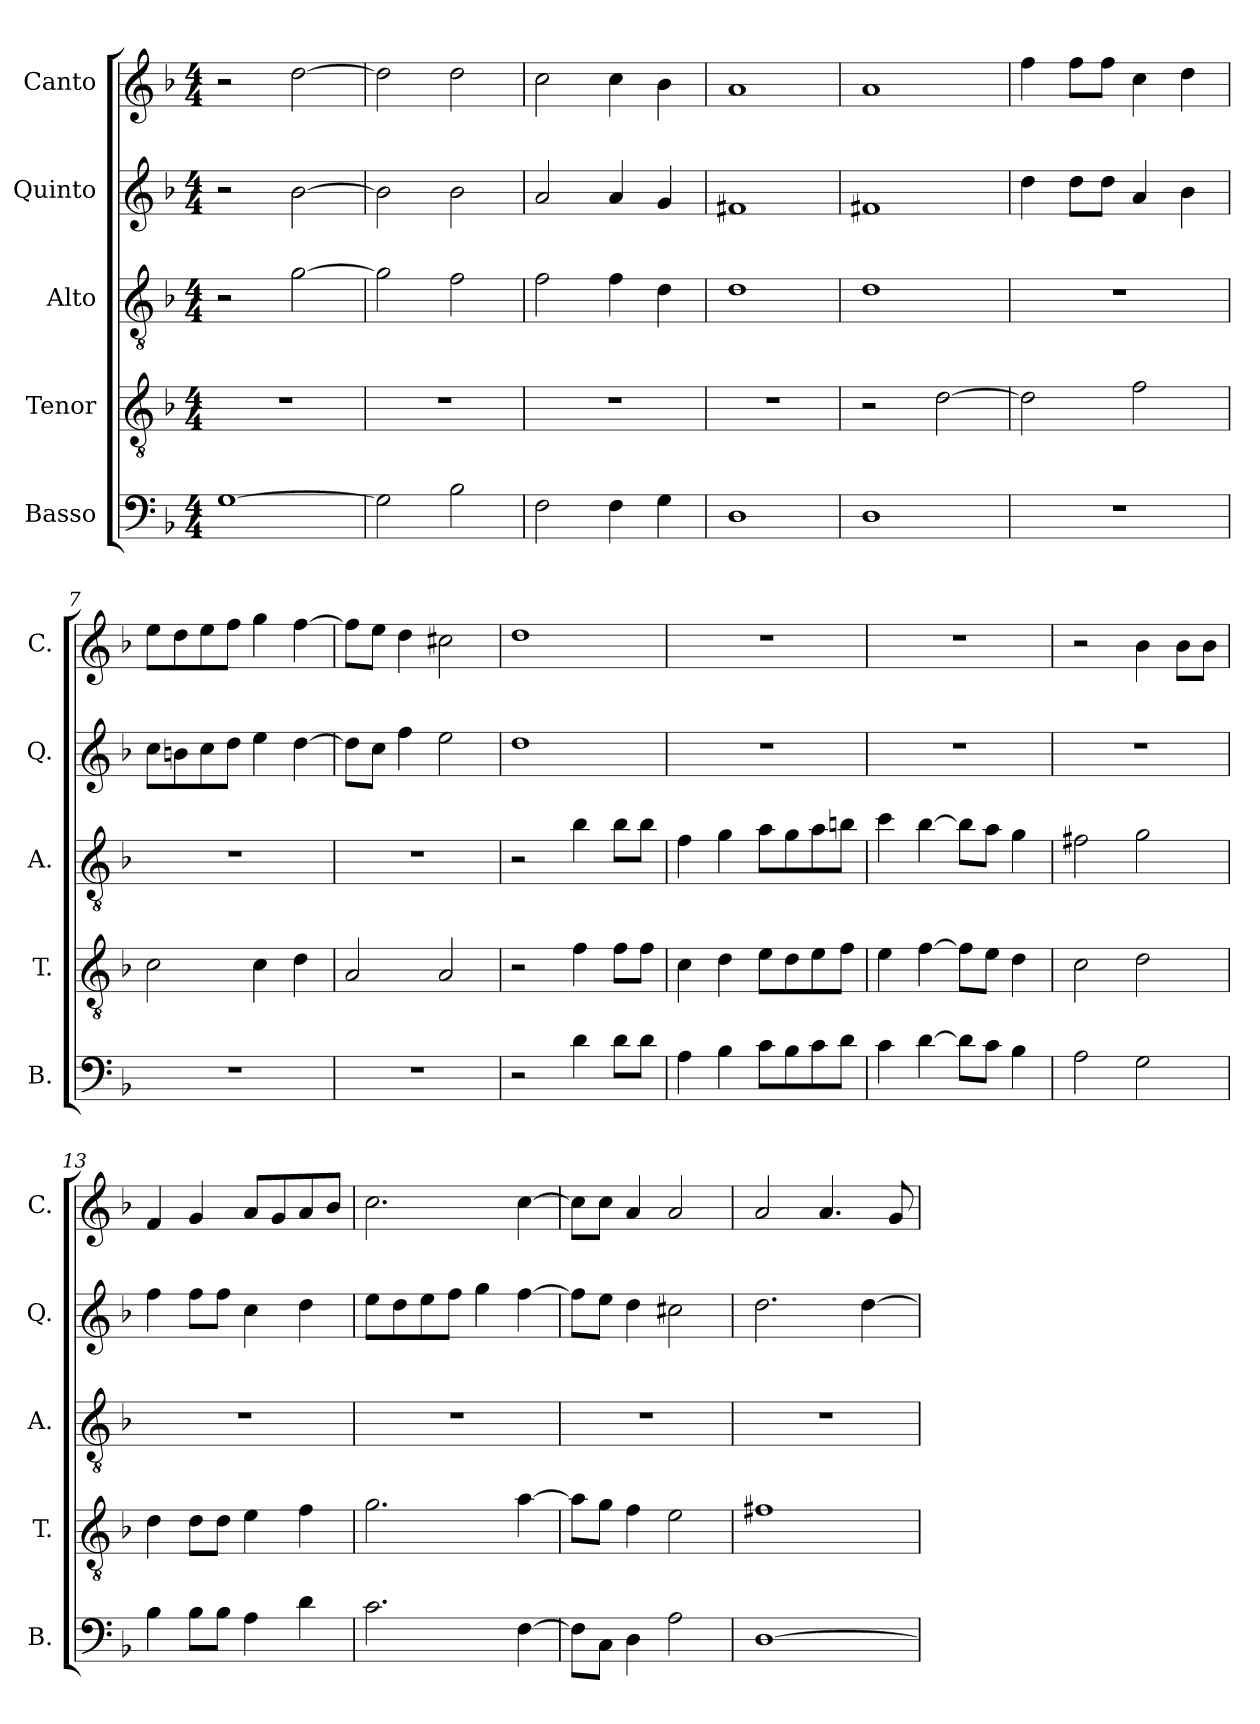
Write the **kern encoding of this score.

**kern	**kern	**kern	**kern	**kern
*part5	*part4	*part3	*part2	*part1
*staff5	*staff4	*staff3	*staff2	*staff1
*I"Basso	*I"Tenor	*I"Alto	*I"Quinto	*I"Canto
*I'B.	*I'T.	*I'A.	*I'Q.	*I'C.
*clefF4	*clefGv2	*clefGv2	*clefG2	*clefG2
*k[b-]	*k[b-]	*k[b-]	*k[b-]	*k[b-]
*F:	*F:	*F:	*F:	*F:
*M4/4	*M4/4	*M4/4	*M4/4	*M4/4
=1	=1	=1	=1	=1
[1G	1r	2r	2r	2r
.	.	[2g\	[2b-\	[2dd\
=2	=2	=2	=2	=2
2G\]	1r	2g\]	2b-\]	2dd\]
2B-\	.	2f\	2b-\	2dd\
=3	=3	=3	=3	=3
2F\	1r	2f\	2a/	2cc\
4F\	.	4f\	4a/	4cc\
4G\	.	4d\	4g/	4b-\
=4	=4	=4	=4	=4
1D	1r	1d	1f#X	1a
=5	=5	=5	=5	=5
1D	2r	1d	1f#X	1a
.	[2d\	.	.	.
!!LO:LB:g=z
=6	=6	=6	=6	=6
1r	2d\]	1r	4dd\	4ff\
.	.	.	8dd\L	8ff\L
.	.	.	8dd\J	8ff\J
.	2f\	.	4a/	4cc\
.	.	.	4b-\	4dd\
=7	=7	=7	=7	=7
1r	2c\	1r	8cc\L	8ee\L
.	.	.	8bn\	8dd\
.	.	.	8cc\	8ee\
.	.	.	8dd\J	8ff\J
.	4c\	.	4ee\	4gg\
.	4d\	.	[4dd\	[4ff\
=8	=8	=8	=8	=8
1r	2A/	1r	8dd\L]	8ff\L]
.	.	.	8cc\J	8ee\J
.	.	.	4ff\	4dd\
.	2A/	.	2ee\	2cc#X\
=9	=9	=9	=9	=9
2r	2r	2r	1dd	1dd
4d\	4f\	4b-\	.	.
8d\L	8f\L	8b-\L	.	.
8d\J	8f\J	8b-\J	.	.
!!LO:PB:g=z
=10	=10	=10	=10	=10
4A\	4c\	4f\	1r	1r
4B-\	4d\	4g\	.	.
8c\L	8e\L	8a\L	.	.
8B-\	8d\	8g\	.	.
8c\	8e\	8a\	.	.
8d\J	8f\J	8bn\J	.	.
=11	=11	=11	=11	=11
4c\	4e\	4cc\	1r	1r
[4d\	[4f\	[4b-\	.	.
8d\L]	8f\L]	8b-\L]	.	.
8c\J	8e\J	8a\J	.	.
4B-\	4d\	4g\	.	.
=12	=12	=12	=12	=12
2A\	2c\	2f#X\	1r	2r
2G\	2d\	2g\	.	4b-\
.	.	.	.	8b-\L
.	.	.	.	8b-\J
=13	=13	=13	=13	=13
4B-\	4d\	1r	4ff\	4f/
8B-\L	8d\L	.	8ff\L	4g/
8B-\J	8d\J	.	8ff\J	.
4A\	4e\	.	4cc\	8a/L
.	.	.	.	8g/
4d\	4f\	.	4dd\	8a/
.	.	.	.	8b-/J
=14	=14	=14	=14	=14
2.c\	2.g\	1r	8ee\L	2.cc\
.	.	.	8dd\	.
.	.	.	8ee\	.
.	.	.	8ff\J	.
.	.	.	4gg\	.
[4F\	[4a\	.	[4ff\	[4cc\
!!LO:LB:g=z
=15	=15	=15	=15	=15
8F\L]	8a\L]	1r	8ff\L]	8cc\L]
8C\J	8g\J	.	8ee\J	8cc\J
4D\	4f\	.	4dd\	4a/
2A\	2e\	.	2cc#X\	2a/
=16	=16	=16	=16	=16
[1D	1f#X	1r	2.dd\	2a/
.	.	.	.	4.a/
.	.	.	[4dd\	.
.	.	.	.	8g/
=	=	=	=	=
*-	*-	*-	*-	*-
